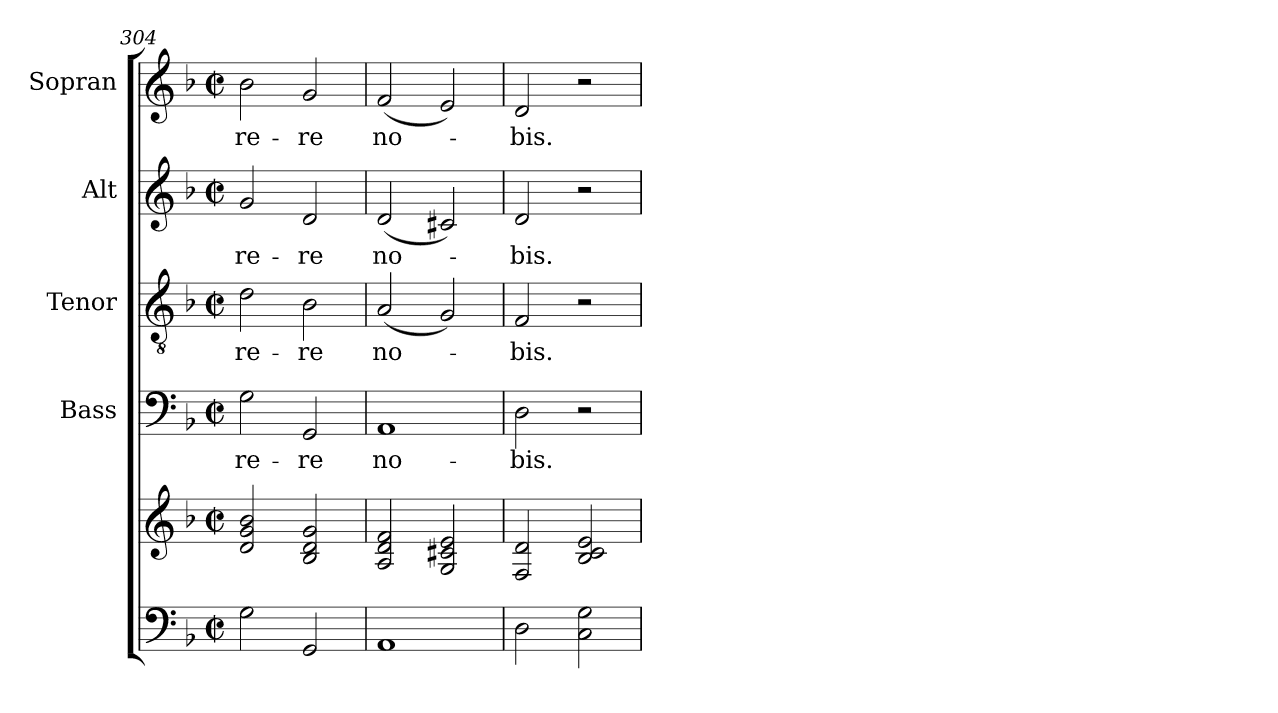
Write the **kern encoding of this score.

**kern	**kern	**kern	**text	**kern	**text	**kern	**text	**kern	**text
*part5	*part5	*part4	*part4	*part3	*part3	*part2	*part2	*part1	*part1
*staff6	*staff5	*staff4	*staff4	*staff3	*staff3	*staff2	*staff2	*staff1	*staff1
*	*	*I"Bass	*	*I"Tenor	*	*I"Alt	*	*I"Sopran	*
*	*	*I'B.	*	*I'T.	*	*I'A.	*	*I'S.	*
*clefF4	*clefG2	*clefF4	*	*clefGv2	*	*clefG2	*	*clefG2	*
*k[b-]	*k[b-]	*k[b-]	*	*k[b-]	*	*k[b-]	*	*k[b-]	*
*F:	*F:	*F:	*	*F:	*	*F:	*	*F:	*
*M2/2	*M2/2	*M2/2	*	*M2/2	*	*M2/2	*	*M2/2	*
*met(c|)	*met(c|)	*met(c|)	*	*met(c|)	*	*met(c|)	*	*met(c|)	*
=304	=304	=304	=304	=304	=304	=304	=304	=304	=304
!	!	!	!LO:LY:b	!	!LO:LY:b	!	!LO:LY:b	!	!LO:LY:b
2G\	2d/ 2g/ 2b-/	2G\	-re-	2d\	-re-	2g/	-re-	2b-\	-re-
!	!	!	!LO:LY:b	!	!LO:LY:b	!	!LO:LY:b	!	!LO:LY:b
2GG/	2B-/ 2d/ 2g/	2GG/	-re	2B-\	-re	2d/	-re	2g/	-re
=305	=305	=305	=305	=305	=305	=305	=305	=305	=305
!	!	!	!LO:LY:b	!	!LO:LY:b	!	!LO:LY:b	!	!LO:LY:b
1AA	2A/ 2d/ 2f/	1AA	no-	(<2A/	no-	(<2d/	no-	(<2f/	no-
.	2G/ 2c#X/ 2e/	.	.	2G/)	.	2c#X/)	.	2e/)	.
=306	=306	=306	=306	=306	=306	=306	=306	=306	=306
!	!	!	!LO:LY:b	!	!LO:LY:b	!	!LO:LY:b	!	!LO:LY:b
2D\	2F/ 2d/	2D\	-bis.	2F/	-bis.	2d/	-bis.	2d/	-bis.
2C\ 2G\	2B-/ 2c/ 2e/	2r	.	2r	.	2r	.	2r	.
=	=	=	=	=	=	=	=	=	=
*-	*-	*-	*-	*-	*-	*-	*-	*-	*-
